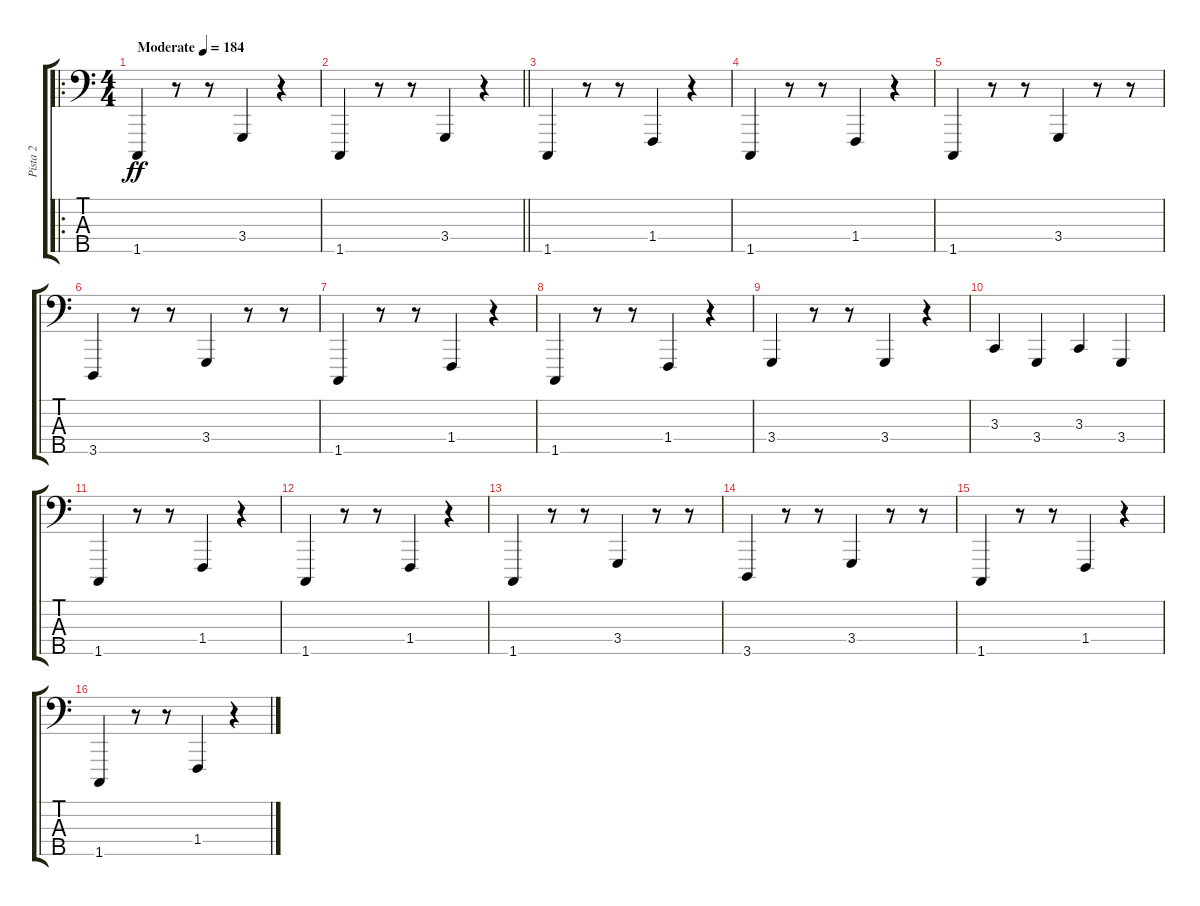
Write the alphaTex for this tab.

\track ("Pista 2" "Pista 2") {instrument acousticgrandpiano}
\staff {score tabs}
\tuning (G2 D2 A1 E1 B0) {hide}
\ro
\ts (4 4)
\tempo (184 "Moderate")
\clef f4
\ks c
1.5.4{dy ff instrument acousticgrandpiano} r.8 r.8 3.4.4 r.4 |
\barLineRight lightlight
1.5.4 r.8 r.8 3.4.4 r.4 |
1.5.4 r.8 r.8 1.4.4 r.4 |
1.5.4 r.8 r.8 1.4.4 r.4 |
1.5.4 r.8 r.8 3.4.4 r.8 r.8 |
3.5.4 r.8 r.8 3.4.4 r.8 r.8 |
1.5.4 r.8 r.8 1.4.4 r.4 |
1.5.4 r.8 r.8 1.4.4 r.4 |
3.4.4 r.8 r.8 3.4.4 r.4 |
3.3.4 3.4.4 3.3.4 3.4.4 |
1.5.4 r.8 r.8 1.4.4 r.4 |
1.5.4 r.8 r.8 1.4.4 r.4 |
1.5.4 r.8 r.8 3.4.4 r.8 r.8 |
3.5.4 r.8 r.8 3.4.4 r.8 r.8 |
1.5.4 r.8 r.8 1.4.4 r.4 |
1.5.4 r.8 r.8 1.4.4 r.4
